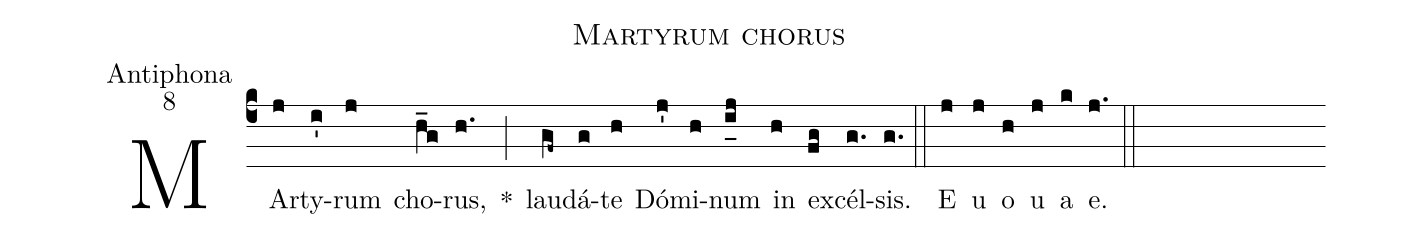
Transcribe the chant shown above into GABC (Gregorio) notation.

name:Martyrum chorus;
office-part:Antiphona;
mode:8;
%%
(c4) MAr(j)ty(i')rum(j) cho(h_g)rus,(h.) *(;) lau(gf~)dá(g)te(h) Dó(j')mi(h)num(i_[uh:l]j) in(h) ex(fg)cél(g.)sis.(g.) (::) <eu>E(j) u(j) o(h) u(j) a(k) e.</eu>(j.) (::)
